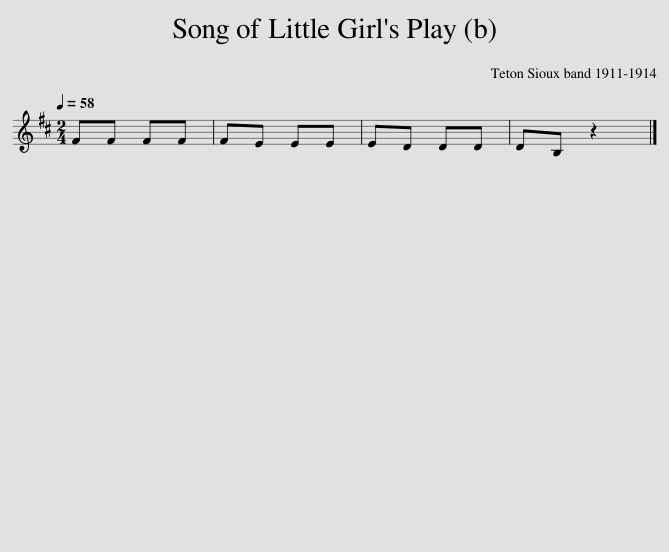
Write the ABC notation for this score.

X:1
L:1/8
Q:1/4=58
M:2/4
I:linebreak $
K:D
V:1 treble
V:1
 FF FF | FE EE | ED DD | DB, z2 |] %4
